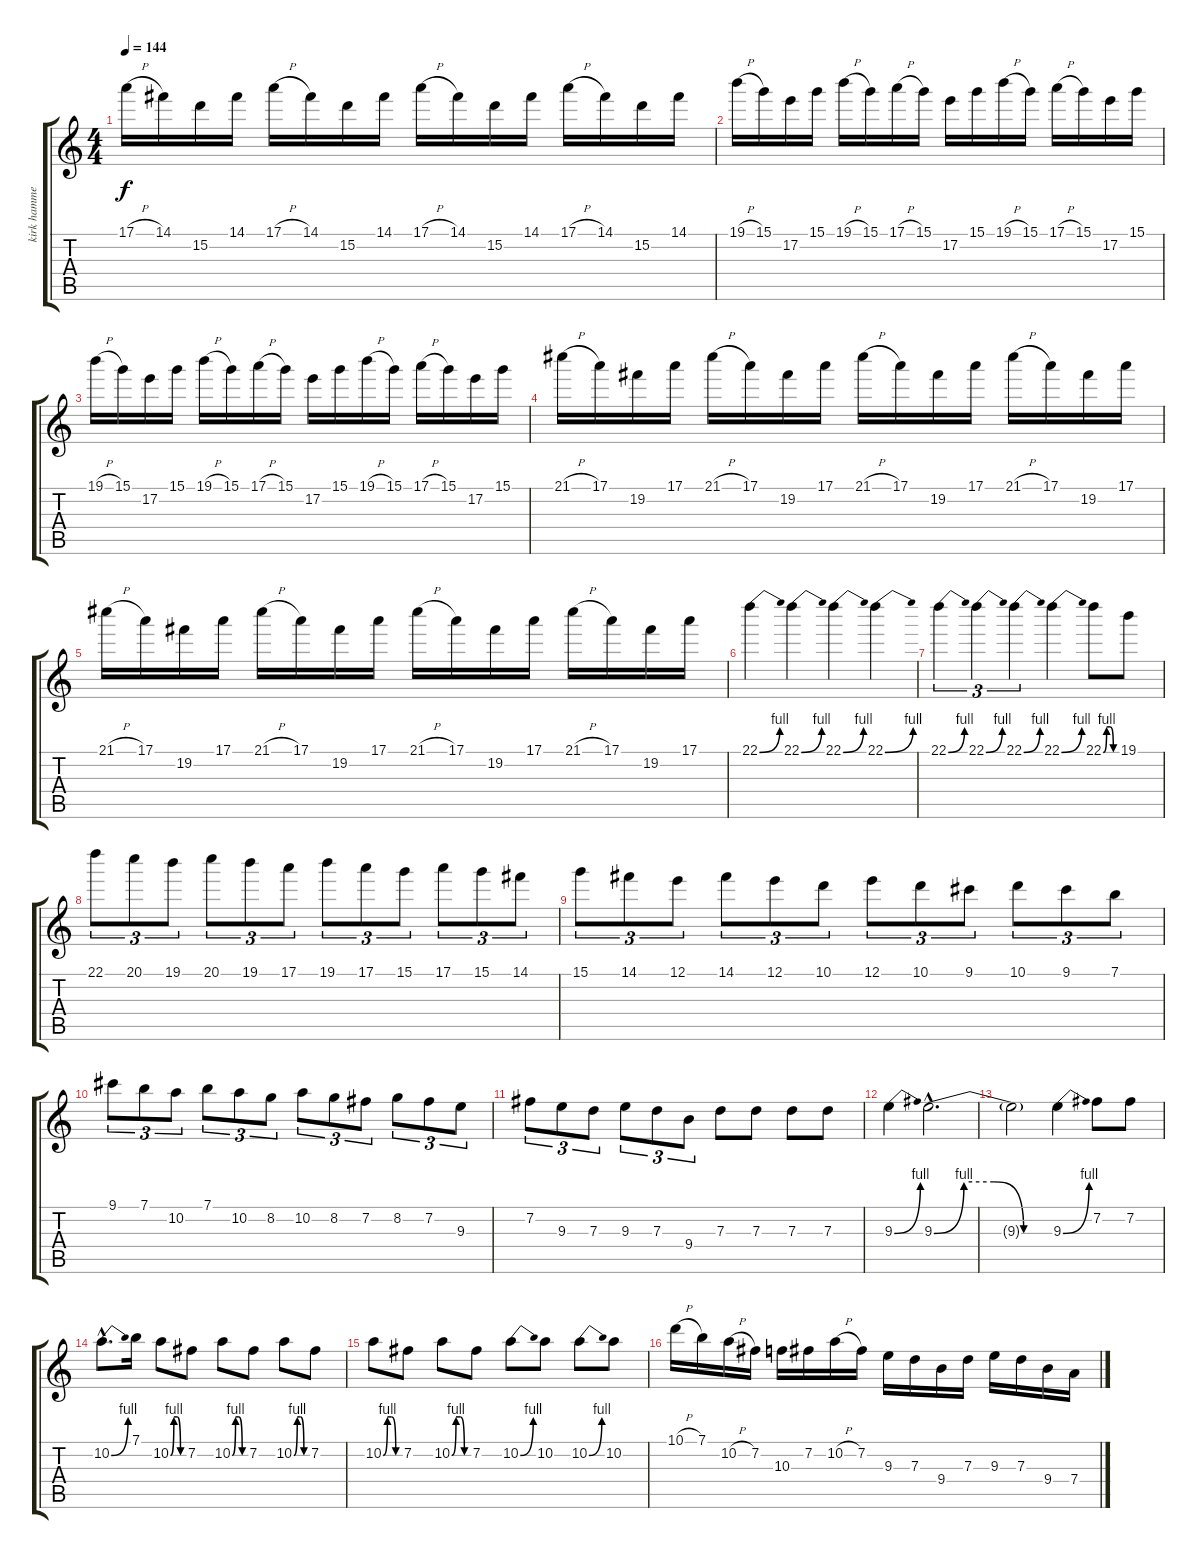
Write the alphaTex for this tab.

\track ("kirk hammett" "kirk hamme") {instrument overdrivenguitar}
\staff {score tabs}
\tuning (E4 B3 G3 D3 A2 E2) {hide}
\ts (4 4)
\tempo 144
\clef g2
\ks c
17.1{h}.16{dy f} 14.1.16 15.2.16 14.1.16 17.1{h}.16 14.1.16 15.2.16 14.1.16 17.1{h}.16 14.1.16 15.2.16 14.1.16 17.1{h}.16 14.1.16 15.2.16 14.1.16 |
19.1{h}.16 15.1.16 17.2.16 15.1.16 19.1{h}.16 15.1.16 17.1{h}.16 15.1.16 17.2.16 15.1.16 19.1{h}.16 15.1.16 17.1{h}.16 15.1.16 17.2.16 15.1.16 |
19.1{h}.16 15.1.16 17.2.16 15.1.16 19.1{h}.16 15.1.16 17.1{h}.16 15.1.16 17.2.16 15.1.16 19.1{h}.16 15.1.16 17.1{h}.16 15.1.16 17.2.16 15.1.16 |
21.1{h}.16 17.1.16 19.2.16 17.1.16 21.1{h}.16 17.1.16 19.2.16 17.1.16 21.1{h}.16 17.1.16 19.2.16 17.1.16 21.1{h}.16 17.1.16 19.2.16 17.1.16 |
21.1{h}.16 17.1.16 19.2.16 17.1.16 21.1{h}.16 17.1.16 19.2.16 17.1.16 21.1{h}.16 17.1.16 19.2.16 17.1.16 21.1{h}.16 17.1.16 19.2.16 17.1.16 |
22.1{be (bend 0 0 60 4)}.4 22.1{be (bend 0 0 60 4)}.4 22.1{be (bend 0 0 60 4)}.4 22.1{be (bend 0 0 60 4)}.4 |
22.1{be (bend 0 0 60 4)}.4{tu (3 2)} 22.1{be (bend 0 0 60 4)}.4{tu (3 2)} 22.1{be (bend 0 0 60 4)}.4{tu (3 2)} 22.1{be (bend 0 0 60 4)}.4 22.1{be (custom 0 0 15 4 30 4 45 0 60 0)}.8 19.1.8 |
22.1.8{tu (3 2)} 20.1.8{tu (3 2)} 19.1.8{tu (3 2)} 20.1.8{tu (3 2)} 19.1.8{tu (3 2)} 17.1.8{tu (3 2)} 19.1.8{tu (3 2)} 17.1.8{tu (3 2)} 15.1.8{tu (3 2)} 17.1.8{tu (3 2)} 15.1.8{tu (3 2)} 14.1.8{tu (3 2)} |
15.1.8{tu (3 2)} 14.1.8{tu (3 2)} 12.1.8{tu (3 2)} 14.1.8{tu (3 2)} 12.1.8{tu (3 2)} 10.1.8{tu (3 2)} 12.1.8{tu (3 2)} 10.1.8{tu (3 2)} 9.1.8{tu (3 2)} 10.1.8{tu (3 2)} 9.1.8{tu (3 2)} 7.1.8{tu (3 2)} |
9.1.8{tu (3 2)} 7.1.8{tu (3 2)} 10.2.8{tu (3 2)} 7.1.8{tu (3 2)} 10.2.8{tu (3 2)} 8.2.8{tu (3 2)} 10.2.8{tu (3 2)} 8.2.8{tu (3 2)} 7.2.8{tu (3 2)} 8.2.8{tu (3 2)} 7.2.8{tu (3 2)} 9.3.8{tu (3 2)} |
7.2.8{tu (3 2)} 9.3.8{tu (3 2)} 7.3.8{tu (3 2)} 9.3.8{tu (3 2)} 7.3.8{tu (3 2)} 9.4.8{tu (3 2)} 7.3.8 7.3.8 7.3.8 7.3.8 |
9.3{be (bend 0 0 60 4)}.4 9.3{be (custom 0 0 15 4 30 4 45 0 60 0) hac}.2{d} |
9.3{t}.2 9.3{be (bend 0 0 60 4)}.4 7.2.8 7.2.8 |
10.2{be (bend 0 0 60 4) hac}.8{d} 7.1.16 10.2{be (custom 0 0 15 4 30 4 45 0 60 0)}.8 7.2.8 10.2{be (custom 0 0 15 4 30 4 45 0 60 0)}.8 7.2.8 10.2{be (custom 0 0 15 4 30 4 45 0 60 0)}.8 7.2.8 |
10.2{be (custom 0 0 15 4 30 4 45 0 60 0)}.8 7.2.8 10.2{be (custom 0 0 15 4 30 4 45 0 60 0)}.8 7.2.8 10.2{be (bend 0 0 60 4)}.8 10.2.8 10.2{be (bend 0 0 60 4)}.8 10.2.8 |
10.1{h}.16 7.1.16 10.2{h}.16 7.2.16 10.3.16 7.2.16 10.2{h}.16 7.2.16 9.3.16 7.3.16 9.4.16 7.3.16 9.3.16 7.3.16 9.4.16 7.4.16
